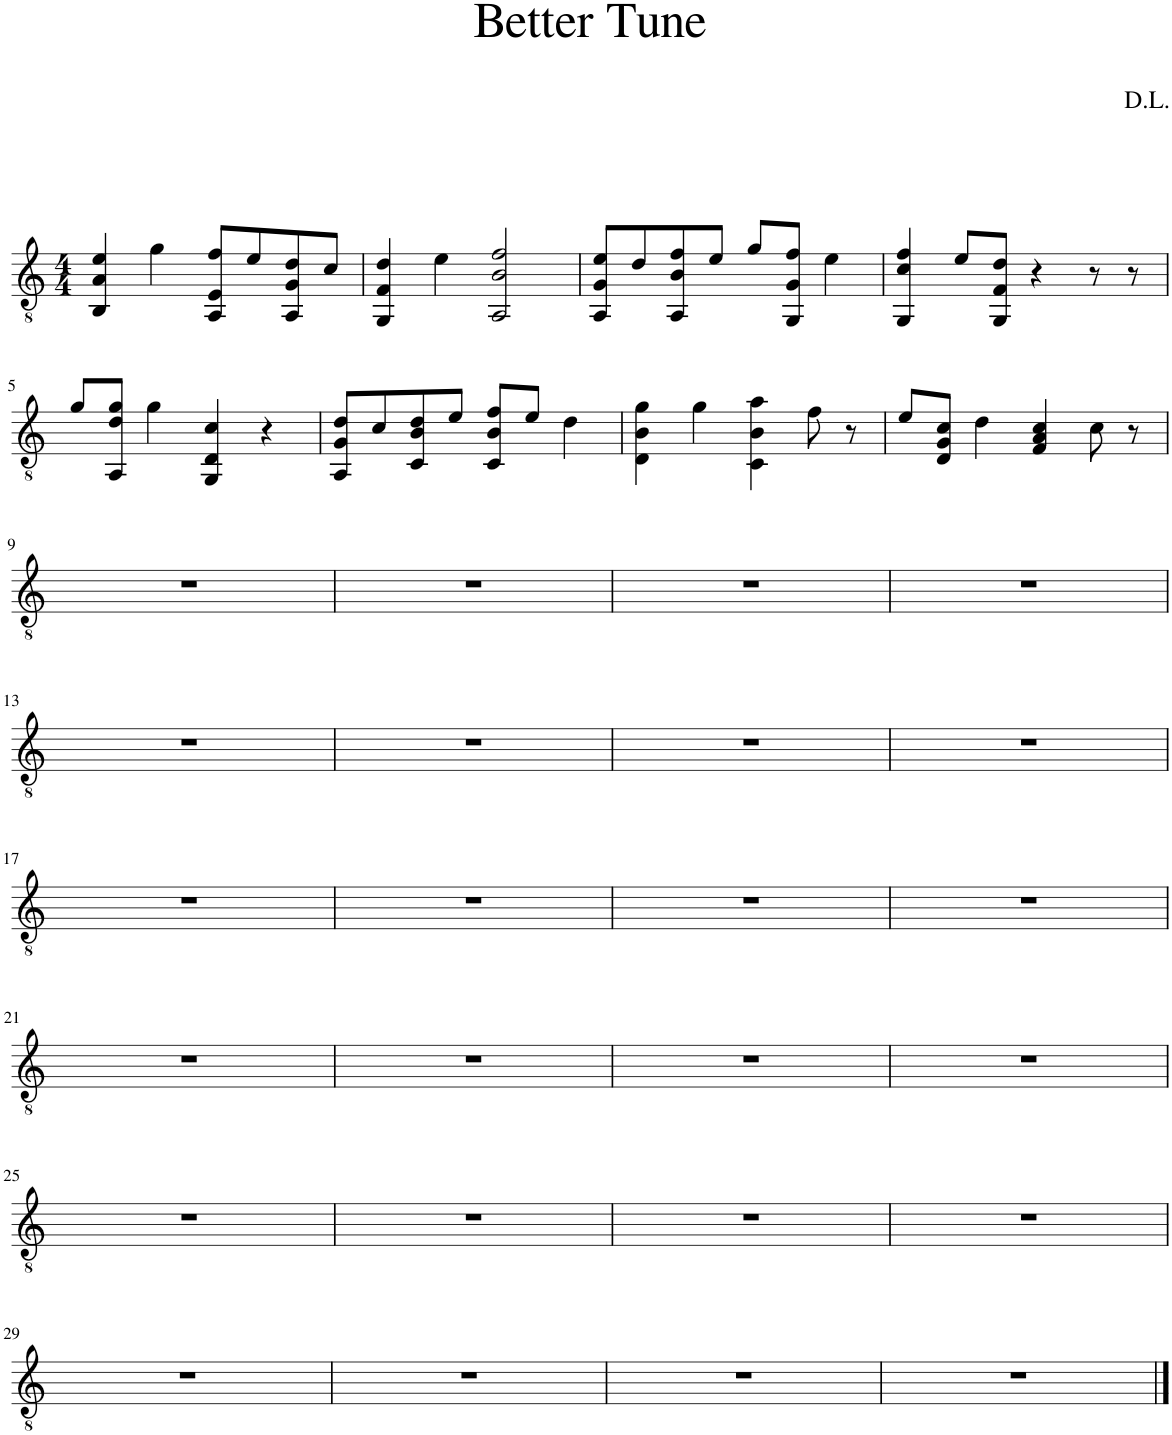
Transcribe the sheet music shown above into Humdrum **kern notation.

**kern
*part1
*staff1
*I"Electric Guitar
*I'El. Guit.
*clefGv2
*k[]
*M4/4
=1
4BB/ 4A/ 4e/
4g\
8AA/ 8E/ 8f/L
8e/
8AA/ 8G/ 8d/
8c/J
=2
4GG/ 4F/ 4d/
4e\
2AA/ 2B/ 2f/
=3
8AA/ 8G/ 8e/L
8d/
8AA/ 8B/ 8f/
8e/J
8g/L
8GG/ 8G/ 8f/J
4e\
=4
4GG/ 4c/ 4f/
8e/L
8GG/ 8F/ 8d/J
4r
8r
8r
!!LO:LB:g=z
=5
8g/L
8AA/ 8d/ 8g/J
4g\
4GG/ 4D/ 4c/
4r
=6
8AA/ 8G/ 8d/L
8c/
8C/ 8B/ 8d/
8e/J
8C/ 8B/ 8f/L
8e/J
4d\
=7
4D\ 4B\ 4g\
4g\
4C\ 4B\ 4a\
8f\
8r
=8
8e/L
8D/ 8G/ 8c/J
4d\
4F/ 4A/ 4c/
8c\
8r
!!LO:LB:g=z
=9
1r
=10
1r
=11
1r
=12
1r
!!LO:LB:g=z
=13
1r
=14
1r
=15
1r
=16
1r
!!LO:LB:g=z
=17
1r
=18
1r
=19
1r
=20
1r
!!LO:LB:g=z
=21
1r
=22
1r
=23
1r
=24
1r
!!LO:LB:g=z
=25
1r
=26
1r
=27
1r
=28
1r
!!LO:LB:g=z
=29
1r
=30
1r
=31
1r
=32
1r
==
*-
